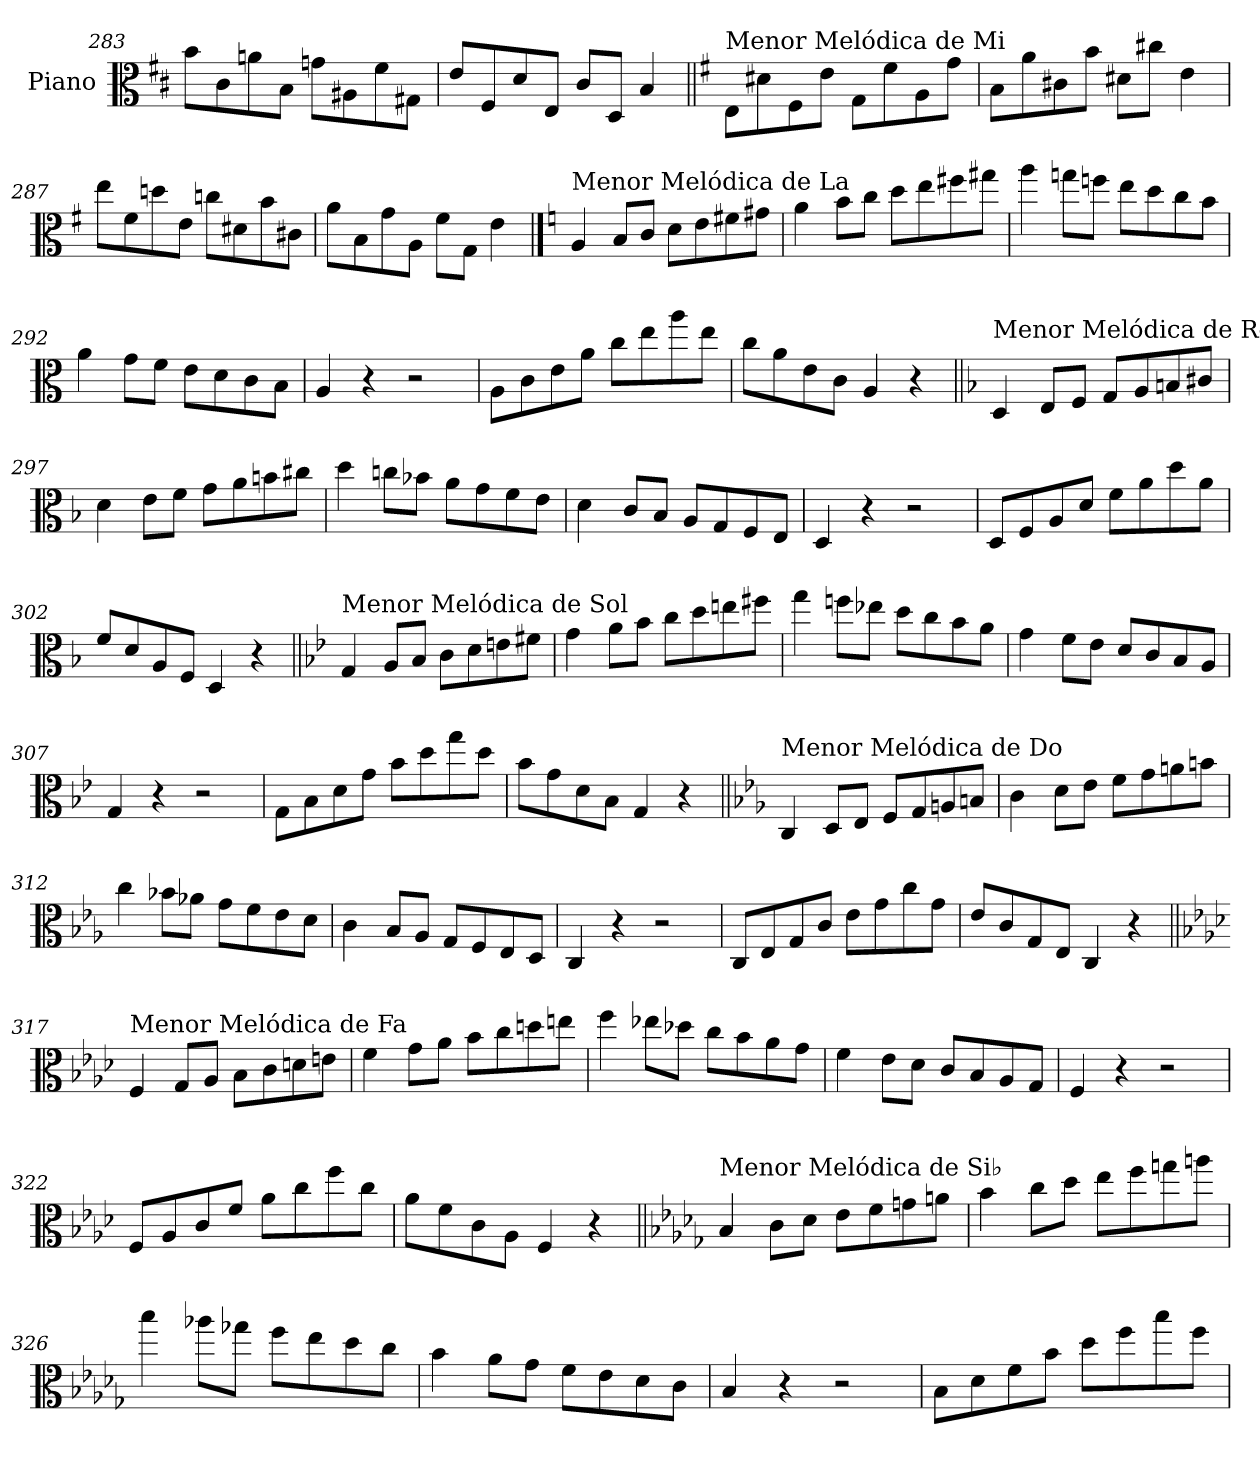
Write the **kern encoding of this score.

**kern
*part1
*staff1
*I"Piano
*I'Pno.
*clefC3
*k[f#c#]
=283
8b\L
8c#\
8an\
8B\J
8gn\L
8A#X\
8f#\
8G#X\J
=284
8e/L
8F#/
8d/
8E/J
8c#/L
8D/J
4B/
!!LO:LB:g=z
=285||
*k[f#]
!LO:TX:a:t=Menor Melódica de Mi
8E\L
8d#X\
8F#\
8e\J
8G\L
8f#\
8A\
8g\J
=286
8B\L
8a\
8c#X\
8b\J
8d#X\L
8cc#X\J
4e\
=287
8ee\L
8f#\
8ddn\
8e\J
8ccn\L
8d#X\
8b\
8c#X\J
=288
8a\L
8B\
8g\
8A\J
8f#\L
8G\J
4e\
!!LO:PB:g=z
==289
*k[]
!LO:TX:a:t=Menor Melódica de La
4A/
8B/L
8c/J
8d\L
8e\
8f#X\
8g#X\J
=290
4a\
8b\L
8cc\J
8dd\L
8ee\
8ff#X\
8gg#X\J
=291
4aa\
8ggn\L
8ffn\J
8ee\L
8dd\
8cc\
8b\J
=292
4a\
8g\L
8f\J
8e\L
8d\
8c\
8B\J
=293
4A/
4r
2r
=294
8A\L
8c\
8e\
8a\J
8cc\L
8ee\
8aa\
8ee\J
=295
8cc\L
8a\
8e\
8c\J
4A/
4r
!!LO:LB:g=z
=296||
*k[b-]
!LO:TX:a:t=Menor Melódica de Re
4D/
8E/L
8F/J
8G/L
8A/
8Bn/
8c#X/J
=297
4d\
8e\L
8f\J
8g\L
8a\
8bn\
8cc#X\J
=298
4dd\
8ccn\L
8b-X\J
8a\L
8g\
8f\
8e\J
=299
4d\
8c/L
8B-/J
8A/L
8G/
8F/
8E/J
=300
4D/
4r
2r
=301
8D/L
8F/
8A/
8d/J
8f\L
8a\
8dd\
8a\J
=302
8f/L
8d/
8A/
8F/J
4D/
4r
!!LO:LB:g=z
=303||
*k[b-e-]
!LO:TX:a:t=Menor Melódica de Sol
4G/
8A/L
8B-/J
8c\L
8d\
8en\
8f#X\J
=304
4g\
8a\L
8b-\J
8cc\L
8dd\
8een\
8ff#X\J
=305
4gg\
8ffn\L
8ee-X\J
8dd\L
8cc\
8b-\
8a\J
=306
4g\
8f\L
8e-\J
8d/L
8c/
8B-/
8A/J
=307
4G/
4r
2r
=308
8G\L
8B-\
8d\
8g\J
8b-\L
8dd\
8gg\
8dd\J
=309
8b-\L
8g\
8d\
8B-\J
4G/
4r
!!LO:LB:g=z
=310||
*k[b-e-a-]
!LO:TX:a:t=Menor Melódica de Do
4C/
8D/L
8E-/J
8F/L
8G/
8An/
8Bn/J
=311
4c\
8d\L
8e-\J
8f\L
8g\
8an\
8bn\J
=312
4cc\
8b-X\L
8a-X\J
8g\L
8f\
8e-\
8d\J
=313
4c\
8B-/L
8A-/J
8G/L
8F/
8E-/
8D/J
=314
4C/
4r
2r
=315
8C/L
8E-/
8G/
8c/J
8e-\L
8g\
8cc\
8g\J
=316
8e-/L
8c/
8G/
8E-/J
4C/
4r
!!LO:LB:g=z
=317||
*k[b-e-a-d-]
!LO:TX:a:t=Menor Melódica de Fa
4F/
8G/L
8A-/J
8B-\L
8c\
8dn\
8en\J
=318
4f\
8g\L
8a-\J
8b-\L
8cc\
8ddn\
8een\J
=319
4ff\
8ee-X\L
8dd-X\J
8cc\L
8b-\
8a-\
8g\J
=320
4f\
8e-\L
8d-\J
8c/L
8B-/
8A-/
8G/J
=321
4F/
4r
2r
=322
8F/L
8A-/
8c/
8f/J
8a-\L
8cc\
8ff\
8cc\J
=323
8a-\L
8f\
8c\
8A-\J
4F/
4r
!!LO:LB:g=z
=324||
*k[b-e-a-d-g-]
!LO:TX:a:t=Menor Melódica de Si♭
4B-/
8c\L
8d-\J
8e-\L
8f\
8gn\
8an\J
=325
4b-\
8cc\L
8dd-\J
8ee-\L
8ff\
8ggn\
8aan\J
=326
4bb-\
8aa-X\L
8gg-X\J
8ff\L
8ee-\
8dd-\
8cc\J
=327
4b-\
8a-\L
8g-\J
8f\L
8e-\
8d-\
8c\J
=328
4B-/
4r
2r
=329
8B-\L
8d-\
8f\
8b-\J
8dd-\L
8ff\
8bb-\
8ff\J
=
*-
